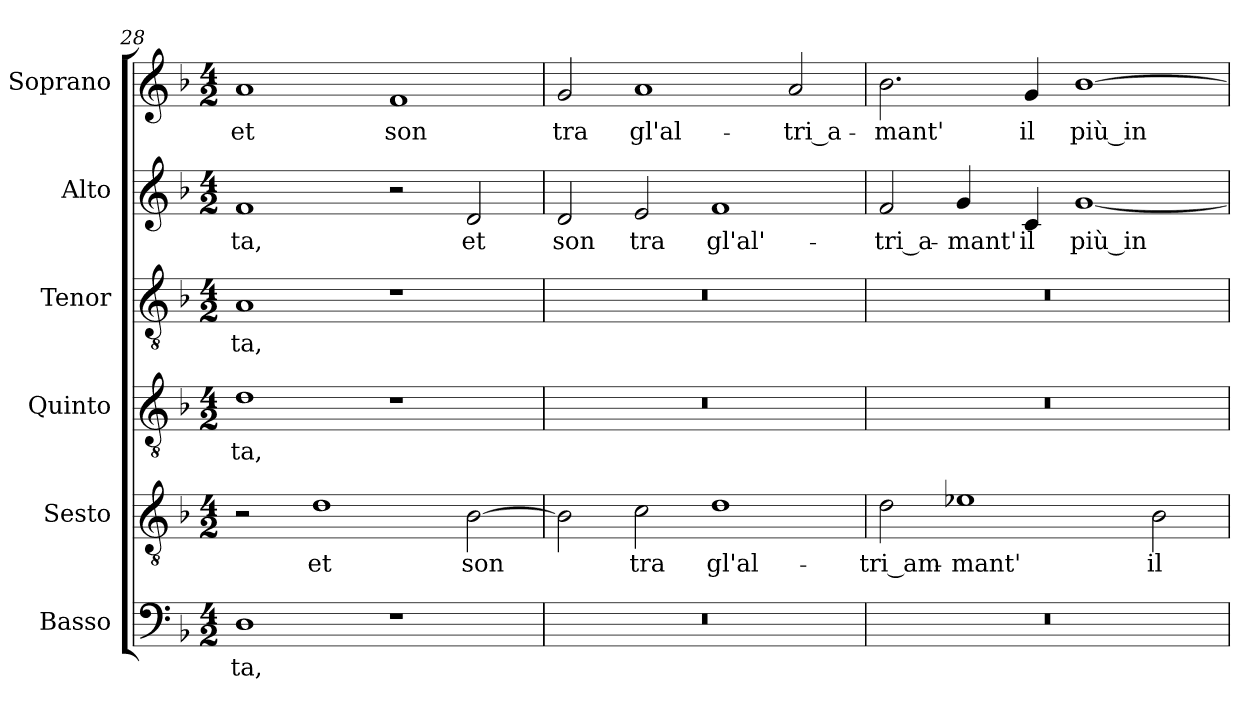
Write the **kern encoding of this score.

**kern	**text	**kern	**text	**kern	**text	**kern	**text	**kern	**text	**kern	**text
*part6	*part6	*part5	*part5	*part4	*part4	*part3	*part3	*part2	*part2	*part1	*part1
*staff6	*staff6	*staff5	*staff5	*staff4	*staff4	*staff3	*staff3	*staff2	*staff2	*staff1	*staff1
*I"Basso	*	*I"Sesto	*	*I"Quinto	*	*I"Tenor	*	*I"Alto	*	*I"Soprano	*
*	*	*I'T.	*	*I'T.	*	*I'T.	*	*I'A.	*	*I'Sop.	*
!!LO:PB:g=z
*clefF4	*	*clefGv2	*	*clefGv2	*	*clefGv2	*	*clefG2	*	*clefG2	*
*	*	*ITrd7c12	*	*ITrd7c12	*	*ITrd7c12	*	*	*	*	*
*k[b-]	*	*k[b-]	*	*k[b-]	*	*k[b-]	*	*k[b-]	*	*k[b-]	*
*F:	*	*F:	*	*F:	*	*F:	*	*F:	*	*F:	*
*M4/2	*	*M4/2	*	*M4/2	*	*M4/2	*	*M4/2	*	*M4/2	*
=28	=28	=28	=28	=28	=28	=28	=28	=28	=28	=28	=28
!	!LO:LY:b:color=#000000	!	!	!	!	!	!	!	!	!	!
!	!	!	!	!	!LO:LY:b:color=#000000	!	!	!	!	!	!
!	!	!	!	!	!	!	!LO:LY:b:color=#000000	!	!	!	!
!	!	!	!	!	!	!	!	!	!LO:LY:b:color=#000000	!	!
!	!	!	!	!	!	!	!	!	!	!	!LO:LY:b:color=#000000
1Di	-ta,	2r	.	1Di	-ta,	1AAi	-ta,	1fi	-ta,	1ai	et
!	!	!	!LO:LY:b:color=#000000	!	!	!	!	!	!	!	!
.	.	1Di	et	.	.	.	.	.	.	.	.
!	!	!	!	!	!	!	!	!	!	!	!LO:LY:b:color=#000000
1r	.	.	.	1r	.	1r	.	2r	.	1fi	son
!	!	!	!LO:LY:b:color=#000000	!	!	!	!	!	!	!	!
!	!	!	!	!	!	!	!	!	!LO:LY:b:color=#000000	!	!
.	.	[2BB-i\	son	.	.	.	.	2di/	et	.	.
=29	=29	=29	=29	=29	=29	=29	=29	=29	=29	=29	=29
!LO:N:vis=1	!	!	!	!LO:N:vis=1	!	!LO:N:vis=1	!	!	!	!	!
!	!	!	!	!	!	!	!	!	!LO:LY:b:color=#000000	!	!
!	!	!	!	!	!	!	!	!	!	!	!LO:LY:b:color=#000000
0r	.	2BB-i\]	.	0r	.	0r	.	2di/	son	2gi/	tra
!	!	!	!LO:LY:b:color=#000000	!	!	!	!	!	!	!	!
!	!	!	!	!	!	!	!	!	!LO:LY:b:color=#000000	!	!
!	!	!	!	!	!	!	!	!	!	!	!LO:LY:b:color=#000000
.	.	2Ci\	tra	.	.	.	.	2ei/	tra	1ai	gl'al-
!	!	!	!LO:LY:b:color=#000000	!	!	!	!	!	!	!	!
!	!	!	!	!	!	!	!	!	!LO:LY:b:color=#000000	!	!
.	.	1Di	gl'al-	.	.	.	.	1fi	gl'al'-	.	.
!	!	!	!	!	!	!	!	!	!	!	!LO:LY:b:color=#000000
.	.	.	.	.	.	.	.	.	.	2ai/	-tri_a-
=30	=30	=30	=30	=30	=30	=30	=30	=30	=30	=30	=30
!LO:N:vis=1	!	!	!	!	!	!	!	!	!	!	!
!	!	!	!LO:LY:b:color=#000000	!LO:N:vis=1	!	!LO:N:vis=1	!	!	!	!	!
!	!	!	!	!	!	!	!	!	!LO:LY:b:color=#000000	!	!
!	!	!	!	!	!	!	!	!	!	!	!LO:LY:b:color=#000000
0r	.	2Di\	-tri_am-	0r	.	0r	.	2fi/	-tri_a-	2.b-i\	-mant'
!	!	!	!LO:LY:b:color=#000000	!	!	!	!	!	!	!	!
!	!	!	!	!	!	!	!	!	!LO:LY:b:color=#000000	!	!
.	.	1E-Xi	-mant'	.	.	.	.	4gi/	-mant'	.	.
!	!	!	!	!	!	!	!	!	!LO:LY:b:color=#000000	!	!
!	!	!	!	!	!	!	!	!	!	!	!LO:LY:b:color=#000000
.	.	.	.	.	.	.	.	4ci/	il	4gi/	il
!	!	!	!	!	!	!	!	!	!LO:LY:b:color=#000000	!	!
!	!	!	!	!	!	!	!	!	!	!	!LO:LY:b:color=#000000
.	.	.	.	.	.	.	.	[1gi	più_in-	[1b-i	più_in-
!	!	!	!LO:LY:b:color=#000000	!	!	!	!	!	!	!	!
.	.	2BB-i\	il	.	.	.	.	.	.	.	.
=	=	=	=	=	=	=	=	=	=	=	=
*-	*-	*-	*-	*-	*-	*-	*-	*-	*-	*-	*-
